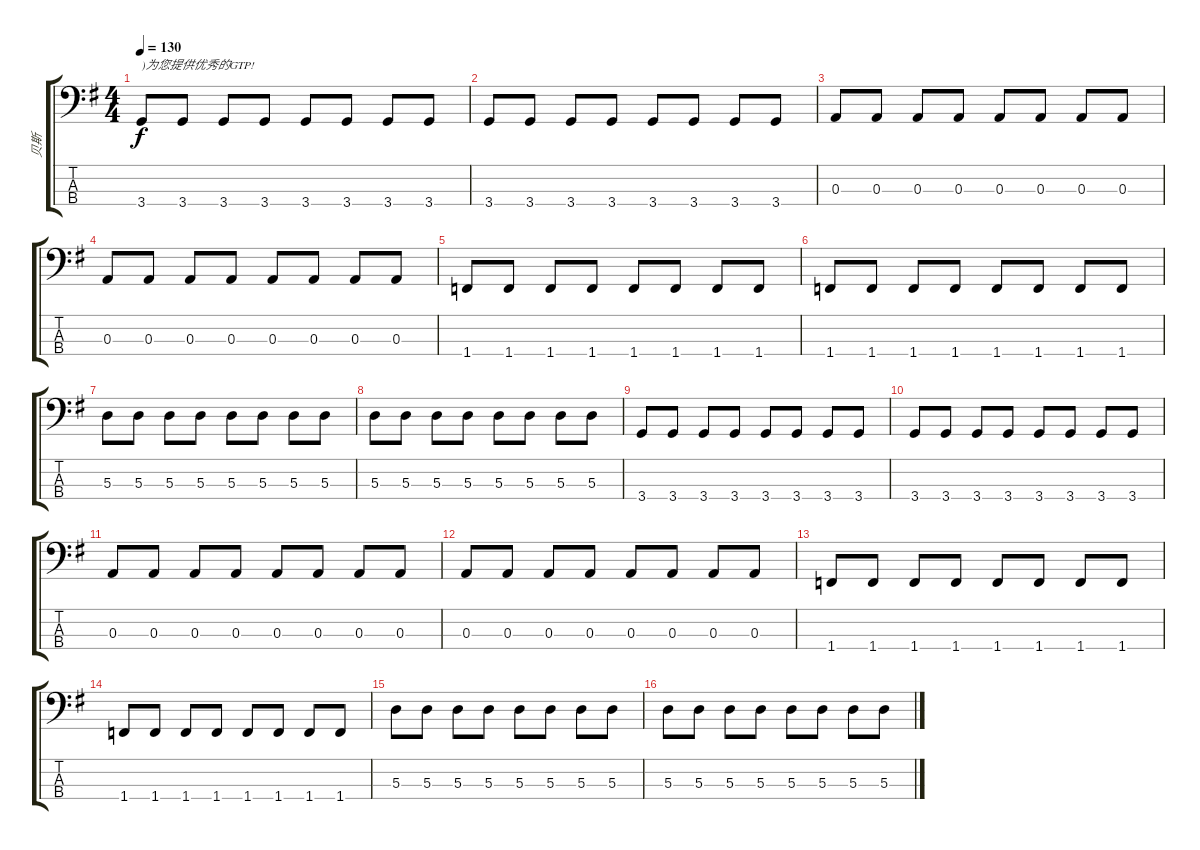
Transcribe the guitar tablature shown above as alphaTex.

\track ("贝斯" "贝斯") {instrument electricbassfinger}
\staff {score tabs}
\tuning (G2 D2 A1 E1) {hide}
\ts (4 4)
\tempo 130
\clef f4
\ks g
3.4.8{txt ")为您提供优秀的GTP!" dy f} 3.4.8 3.4.8 3.4.8 3.4.8 3.4.8 3.4.8 3.4.8 |
3.4.8 3.4.8 3.4.8 3.4.8 3.4.8 3.4.8 3.4.8 3.4.8 |
0.3.8 0.3.8 0.3.8 0.3.8 0.3.8 0.3.8 0.3.8 0.3.8 |
0.3.8 0.3.8 0.3.8 0.3.8 0.3.8 0.3.8 0.3.8 0.3.8 |
1.4.8 1.4.8 1.4.8 1.4.8 1.4.8 1.4.8 1.4.8 1.4.8 |
1.4.8 1.4.8 1.4.8 1.4.8 1.4.8 1.4.8 1.4.8 1.4.8 |
5.3.8 5.3.8 5.3.8 5.3.8 5.3.8 5.3.8 5.3.8 5.3.8 |
5.3.8 5.3.8 5.3.8 5.3.8 5.3.8 5.3.8 5.3.8 5.3.8 |
3.4.8 3.4.8 3.4.8 3.4.8 3.4.8 3.4.8 3.4.8 3.4.8 |
3.4.8 3.4.8 3.4.8 3.4.8 3.4.8 3.4.8 3.4.8 3.4.8 |
0.3.8 0.3.8 0.3.8 0.3.8 0.3.8 0.3.8 0.3.8 0.3.8 |
0.3.8 0.3.8 0.3.8 0.3.8 0.3.8 0.3.8 0.3.8 0.3.8 |
1.4.8 1.4.8 1.4.8 1.4.8 1.4.8 1.4.8 1.4.8 1.4.8 |
1.4.8 1.4.8 1.4.8 1.4.8 1.4.8 1.4.8 1.4.8 1.4.8 |
5.3.8 5.3.8 5.3.8 5.3.8 5.3.8 5.3.8 5.3.8 5.3.8 |
5.3.8 5.3.8 5.3.8 5.3.8 5.3.8 5.3.8 5.3.8 5.3.8
